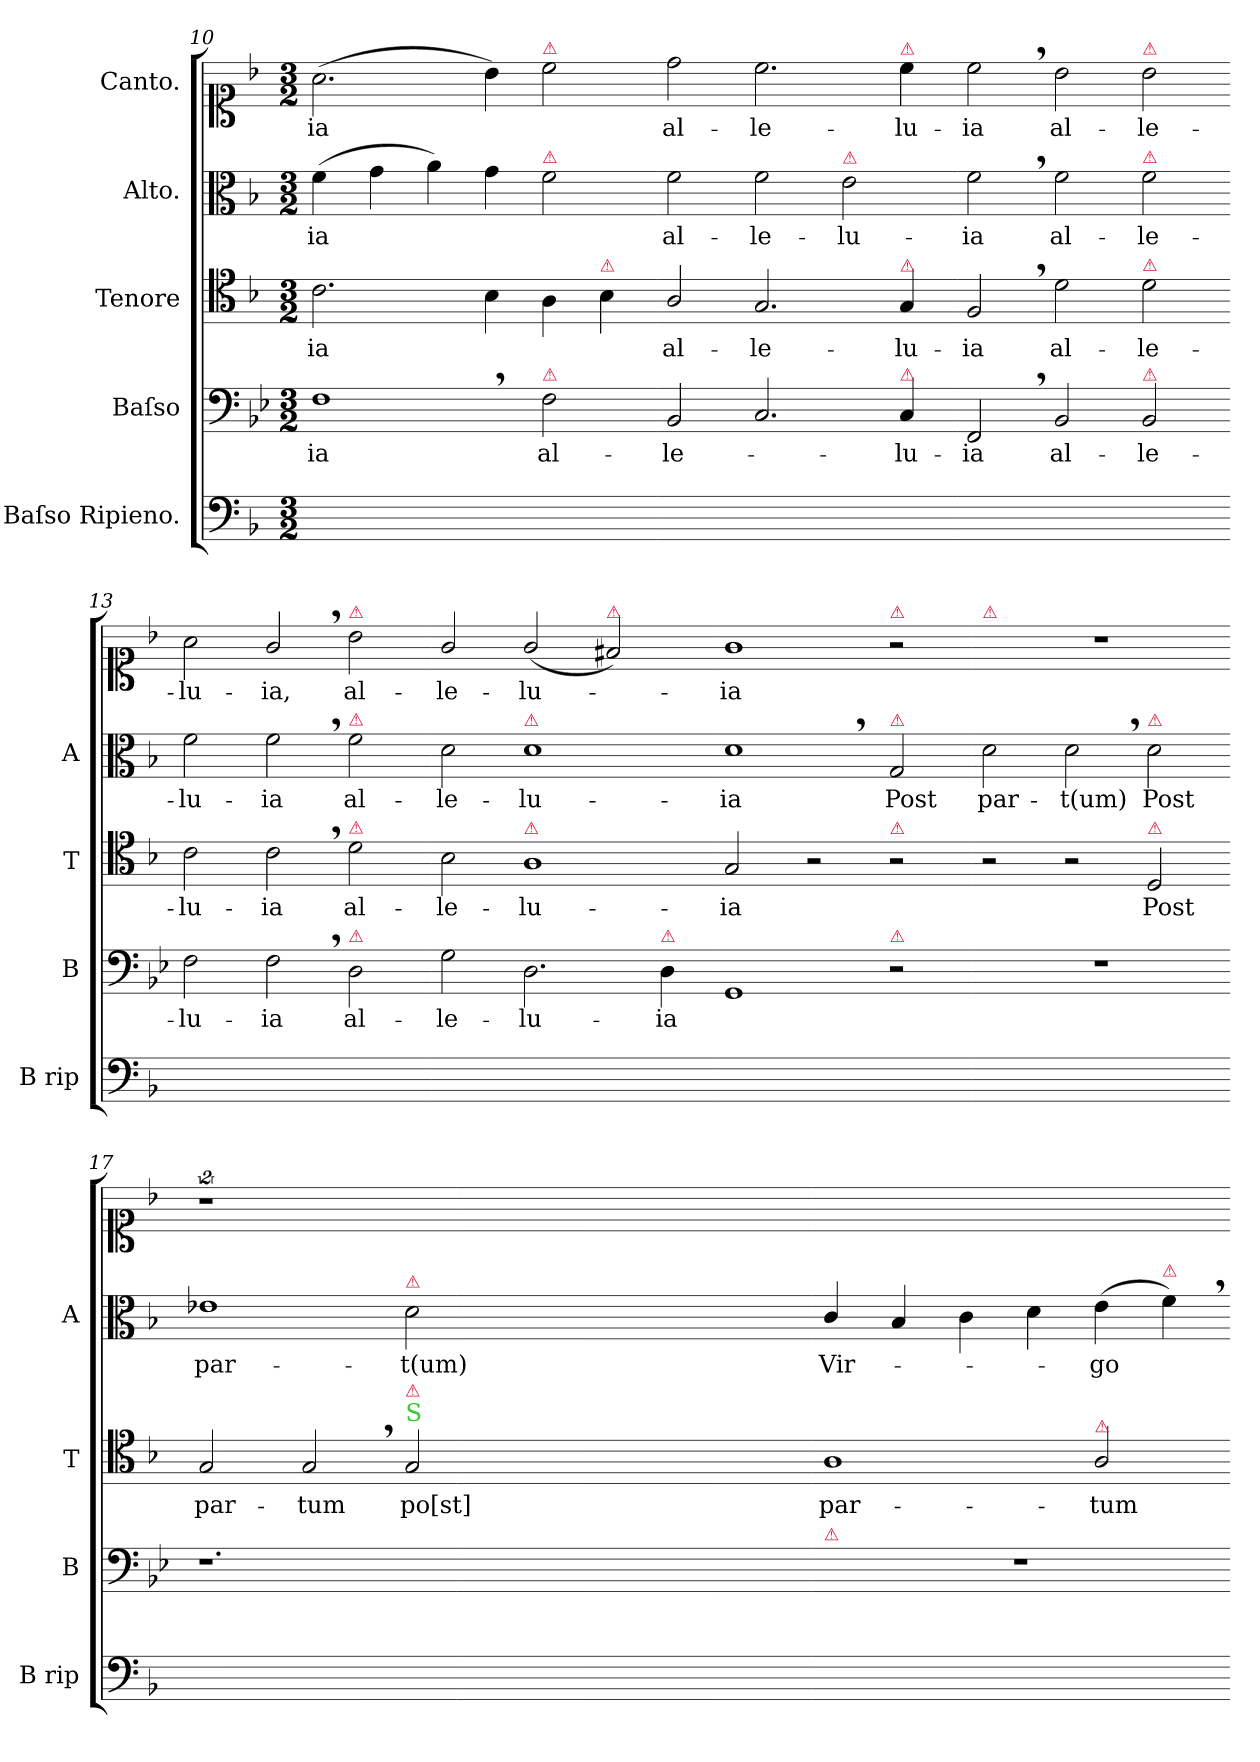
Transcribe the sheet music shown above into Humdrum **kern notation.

**kern	**kern	**text	**kern	**text	**kern	**text	**kern	**text
*part5	*part4	*part4	*part3	*part3	*part2	*part2	*part1	*part1
*staff5	*staff4	*staff4	*staff3	*staff3	*staff2	*staff2	*staff1	*staff1
*I"Baſso Ripieno.	*I"Baſso	*	*I"Tenore	*	*I"Alto.	*	*I"Canto.	*
*I'B rip	*I'B	*	*I'T	*	*I'A	*	*	*
*clefF4	*clefF4	*	*clefC4	*	*clefC3	*	*clefC1	*
*k[b-]	*k[b-e-]	*	*k[b-]	*	*k[b-]	*	*k[b-]	*
*M3/2	*M3/2	*	*M3/2	*	*M3/2	*	*M3/2	*
=10	=10	=10	=10	=10	=10	=10	=10	=10
!	!	!LO:LY:i	!	!LO:LY:i	!	!	!	!
1.ryy	1F,	-ia	2.c\	-ia	(>4f\	-ia	(>2.a\	-ia
.	.	.	.	.	4g\	.	.	.
.	.	.	.	.	4a\)	.	.	.
.	.	.	4B-\	.	4g\	.	4b-\)	.
!	!	!	!	!	!	!	!LO:TX:a:color=crimson:t=⚠	!
!	!	!	!	!	!LO:TX:a:color=crimson:t=⚠	!	!	!
!	!LO:TX:a:color=crimson:t=⚠	!	!	!	!	!	!	!
.	2F\	al-	4A\	.	2f\	.	2cc\	.
!	!	!	!LO:TX:a:color=crimson:t=⚠	!	!	!	!	!
.	.	.	4B-\	.	.	.	.	.
=11-	=11-	=11-	=11-	=11-	=11-	=11-	=11-	=11-
!	!	!	!	!	!	!LO:LY:i	!	!LO:LY:i
1.ryy	2BB-/	-le-	2A/	al-	2f\	al-	2dd\	al-
!	!	!	!	!	!	!LO:LY:i	!	!LO:LY:i
.	2.C/	.	2.G/	-le-	2f\	-le-	2.cc\	-le-
!	!	!	!	!	!LO:TX:a:color=crimson:t=⚠	!	!	!
!	!	!	!	!	!	!LO:LY:i	!	!
.	.	.	.	.	2e\	-lu-	.	.
!	!	!	!	!	!	!	!LO:TX:a:color=crimson:t=⚠	!
!	!	!	!LO:TX:a:color=crimson:t=⚠	!	!	!	!	!
!	!LO:TX:a:color=crimson:t=⚠	!	!	!	!	!	!	!
!	!	!	!	!	!	!	!	!LO:LY:i
.	4C/	-lu-	4G/	-lu-	.	.	4cc\	-lu-
=12-	=12-	=12-	=12-	=12-	=12-	=12-	=12-	=12-
!	!	!	!	!	!	!LO:LY:i	!	!LO:LY:i
1.ryy	2FF,/	-ia	2F,/	-ia	2f,\	-ia	2cc,\	-ia
!	!	!LO:LY:i	!	!LO:LY:i	!	!	!	!
.	2BB-/	al-	2d\	al-	2f\	al-	2b-\	al-
!	!	!	!	!	!	!	!LO:TX:a:color=crimson:t=⚠	!
!	!	!	!	!	!LO:TX:a:color=crimson:t=⚠	!	!	!
!	!	!	!LO:TX:a:color=crimson:t=⚠	!	!	!	!	!
!	!LO:TX:a:color=crimson:t=⚠	!	!	!	!	!	!	!
!	!	!LO:LY:i	!	!LO:LY:i	!	!	!	!
.	2BB-/	-le-	2d\	-le-	2f\	-le-	2b-\	-le-
=13-	=13-	=13-	=13-	=13-	=13-	=13-	=13-	=13-
!	!	!LO:LY:i	!	!LO:LY:i	!	!	!	!
1.ryy	2F\	-lu-	2c\	-lu-	2f\	-lu-	2a\	-lu-
!	!	!LO:LY:i	!	!LO:LY:i	!	!	!	!
.	2F,\	-ia	2c,\	-ia	2f,\	-ia	2g,/	-ia,
!	!	!	!	!	!	!	!LO:TX:a:color=crimson:t=⚠	!
!	!	!	!	!	!LO:TX:a:color=crimson:t=⚠	!	!	!
!	!	!	!LO:TX:a:color=crimson:t=⚠	!	!	!	!	!
!	!LO:TX:a:color=crimson:t=⚠	!	!	!	!	!	!	!
!	!	!	!	!	!	!LO:LY:i	!	!LO:LY:i
.	2D\	al-	2d\	al-	2f\	al-	2b-\	al-
=14-	=14-	=14-	=14-	=14-	=14-	=14-	=14-	=14-
!	!	!	!	!	!	!LO:LY:i	!	!LO:LY:i
1.ryy	2G\	-le-	2B-\	-le-	2d\	-le-	2g/	-le-
!	!	!	!	!	!LO:TX:a:color=crimson:t=⚠	!	!	!
!	!	!	!LO:TX:a:color=crimson:t=⚠	!	!	!	!	!
!	!	!	!	!	!	!LO:LY:i	!	!LO:LY:i
.	2.D\	-lu-	1A	-lu-	1d	-lu-	(<2g/	-lu-
!	!	!	!	!	!	!	!LO:TX:a:color=crimson:t=⚠	!
.	.	.	.	.	.	.	2f#X/)	.
!	!LO:TX:a:color=crimson:t=⚠	!	!	!	!	!	!	!
.	4D\	-ia	.	.	.	.	.	.
=15-	=15-	=15-	=15-	=15-	=15-	=15-	=15-	=15-
!	!	!	!	!	!	!LO:LY:i	!	!LO:LY:i
1.ryy	1GG	.	2G/	-ia	1d,	-ia	1g	-ia
.	.	.	2r	.	.	.	.	.
!	!	!	!	!	!	!	!LO:TX:a:color=crimson:t=⚠	!
!	!	!	!	!	!LO:TX:a:color=crimson:t=⚠	!	!	!
!	!	!	!LO:TX:a:color=crimson:t=⚠	!	!	!	!	!
!	!LO:TX:a:color=crimson:t=⚠	!	!	!	!	!	!	!
.	2r	.	2r	.	2G/	Post	2r	.
=16-	=16-	=16-	=16-	=16-	=16-	=16-	=16-	=16-
!	!	!	!	!	!	!	!LO:TX:a:color=crimson:t=⚠	!
1.ryy	1.r	.	2r	.	2d\	par-	1.r	.
.	.	.	2r	.	2d,\	-t(um)	.	.
!	!	!	!	!	!LO:TX:a:color=crimson:t=⚠	!	!	!
!	!	!	!LO:TX:a:color=crimson:t=⚠	!	!	!	!	!
!	!	!	!	!	!	!LO:LY:i	!	!
.	.	.	2D/	Post	2d\	Post	.	.
=17-	=17-	=17-	=17-	=17-	=17-	=17-	=17-	=17-
!	!	!	!	!	!	!LO:LY:i	!	!
1.ryy	1.r	.	2G/	par-	1e-X	par-	2%9r	.
.	.	.	2G,/	-tum	.	.	.	.
!	!	!	!	!	!LO:TX:a:color=crimson:t=⚠	!	!	!
!	!	!	!LO:TX:a:color=limegreen:t=S	!	!	!	!	!
!	!	!	!LO:TX:a:color=crimson:t=⚠	!	!	!	!	!
!	!	!	!	!	!	!LO:LY:i	!	!
.	.	.	2G/	po[st]	2d\	-t(um)	.	.
0.ryy	0.ryy	.	0.ryy	.	0.ryy	.	.	.
=18-	=18-	=18-	=18-	=18-	=18-	=18-	=18-	=18-
!	!LO:TX:a:color=crimson:t=⚠	!	!	!	!	!	!	!
!	!LO:N:vis=1	!	!	!	!	!	!	!
1.ryy	1.r	.	1A	par-	4c/	Vir-	1.ryy	.
.	.	.	.	.	4B-/	.	.	.
.	.	.	.	.	4c\	.	.	.
.	.	.	.	.	4d\	.	.	.
!	!	!	!LO:TX:a:color=crimson:t=⚠	!	!	!	!	!
.	.	.	2A/	-tum	(>4e-\	-go	.	.
!	!	!	!	!	!LO:TX:a:color=crimson:t=⚠	!	!	!
.	.	.	.	.	4f,\)	.	.	.
=-	=-	=-	=-	=-	=-	=-	=-	=-
*-	*-	*-	*-	*-	*-	*-	*-	*-
